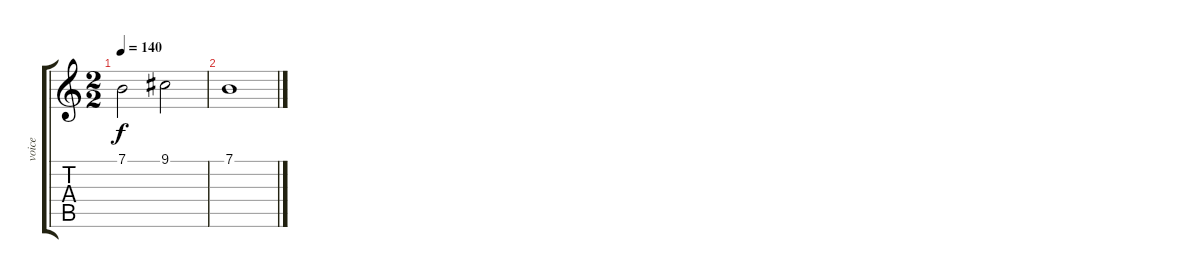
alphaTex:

\track ("voice" "voice") {instrument flute}
\staff {score tabs}
\tuning (E4 B3 G3 D3 A2 E2) {hide}
\ts (2 2)
\tempo 140
\clef g2
\ks c
7.1.2{dy f} 9.1.2 |
7.1.1
